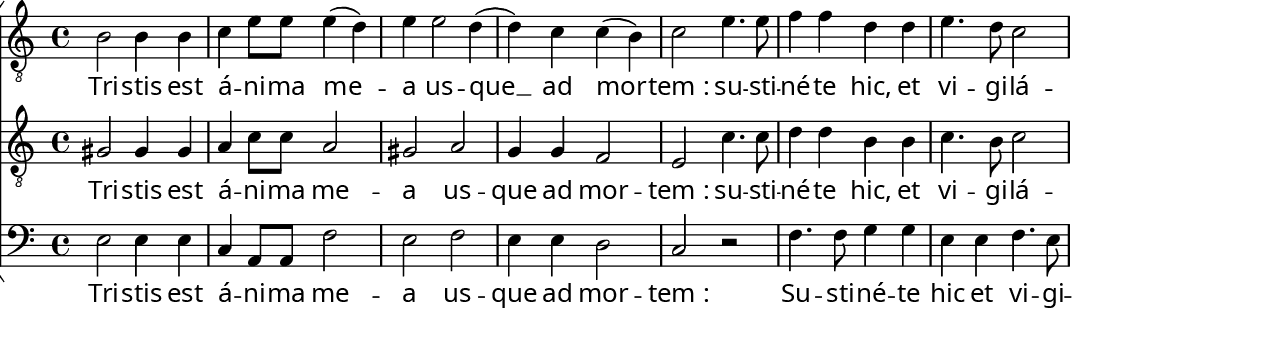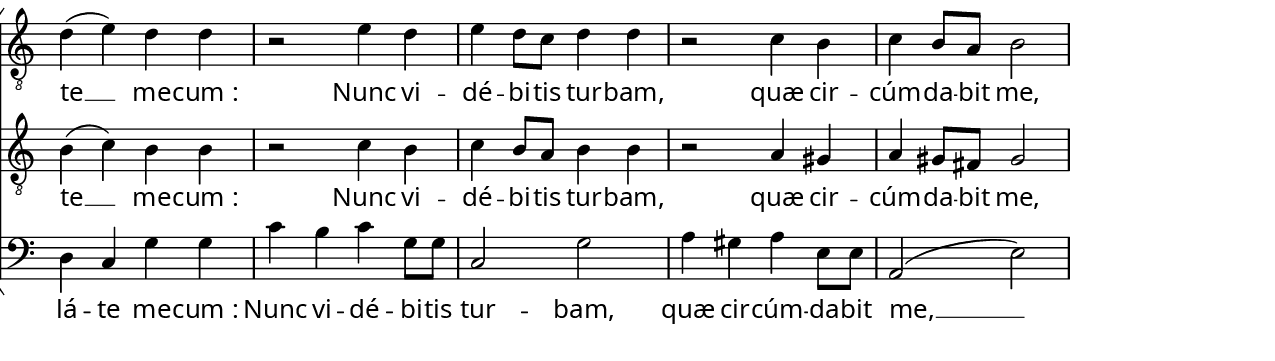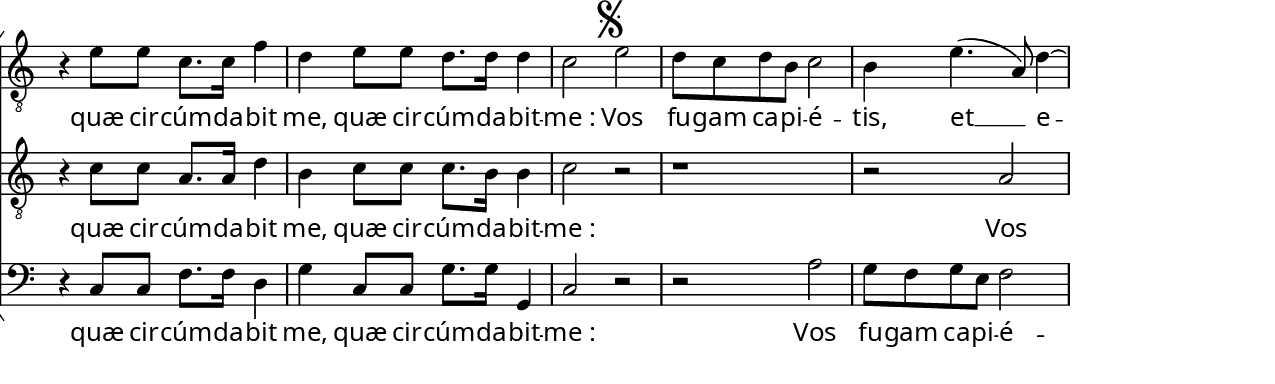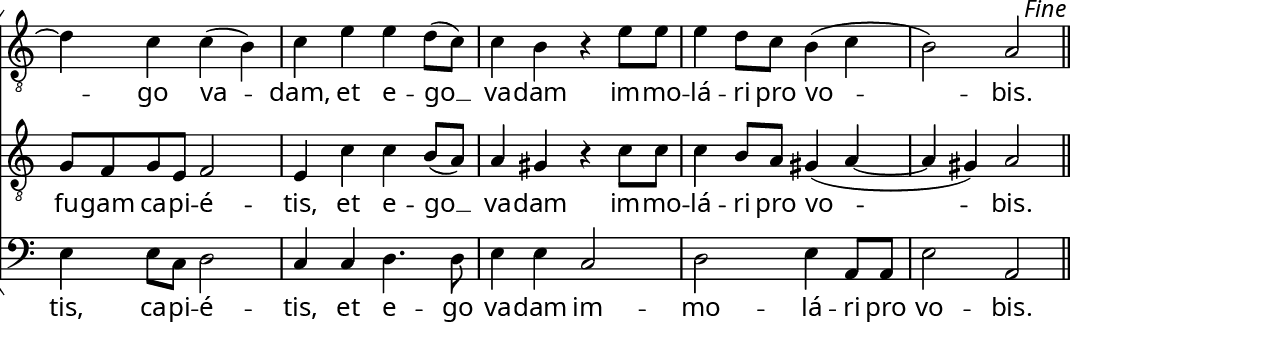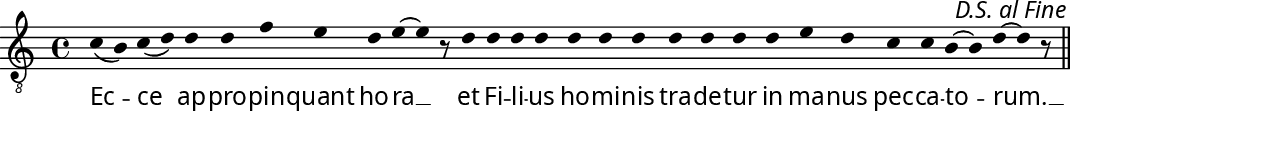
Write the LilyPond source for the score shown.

\header {
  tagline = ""
  composer = "Giovanni Battista Martini (1706-84)"
}
\include "english.ly"
\include "lilypond-book-preamble.ly"
\include "header.ly"

global = {
  \key c \major
  \time 4/4
}

sopMusic = \relative c' {
  \clef "treble_8"
  b2 b4 b | c e8 e e4( d) | e e2 d4( | d4) c c( b) | c2 e4. e8 | f4 f d d |
  e4. d8 c2 | d4(e) d d | r2 e4 d | e d8 c d4 d | r2 c4 b | c b8 a b2 |
  r4 e8 e c8. c16 f4 | d e8 e d8. d16 d4 | c2
  \mark \markup { \musicglyph #"scripts.segno" }
  e2 | d8 c d b c2 | b4 e4.( a,8) d4 ~ | d c c( b) | c e e d8( c) | c4 b r e8 e | e4 d8 c b4( c | b2) a \bar "||"
    \override Score.RehearsalMark #'break-visibility = #begin-of-line-invisible
    \override Score.RehearsalMark #'self-alignment-X = #RIGHT
    \override Score . RehearsalMark #'font-shape = #'italic
    \override Score.RehearsalMark #'font-size = #0.5
    \mark "Fine"
}
sopWords = \lyricmode {
  \set fontSize = #0.5
  %\set vocalName = "2. "
  %\set shortVocalName = "2. "
  Tri -- stis est | á -- ni -- ma me -- a us -- que __ ad mor -- tem_: su -- sti -- né -- te hic, et | vi -- gi -- lá -- te __ me -- cum_: Nunc vi -- dé -- bi -- tis tur -- bam, quæ cir -- cúm -- da -- bit me, quæ cir -- cúm -- da -- bit | me, quæ cir -- cúm -- da -- bit -- me_:  Vos fu -- gam ca -- pi -- é -- tis, et __ e -- go va -- dam, et e -- go __ | va -- dam im -- mo -- lá -- ri pro vo -- bis.
}

altoMusic = \relative c' {
  \clef "treble_8"
  gs2 gs4 gs | a c8 c a2 | gs a | g4 g f2 | e c'4. c8 | d4 d b b |
  c4. b8 c2 | b4( c) b b | r2 c4 b | c b8 a b4 b | r2 a4 gs | a gs8 fs gs2 |
  r4 c8 c a8. a16 d4 | b c8 c c8. b16 b4 | c2 r2 | r1 | r2 a |
  g8 f g e f2 | e4 c' c b8( a) | a4 gs r c8 c | c4 b8 a gs4( a ~ | a gs) a2 \bar "||" 
}

altoWords = \lyricmode {
  \set fontSize = #0.5
  Tri -- stis est | á -- ni -- ma me -- a us -- que ad mor -- tem_: su -- sti -- né -- te hic, et | vi -- gi -- lá -- te __ me -- cum_: Nunc vi -- dé -- bi -- tis tur -- bam, quæ cir -- cúm -- da -- bit me, quæ cir -- cúm -- da -- bit | me, quæ cir -- cúm -- da -- bit -- me_:  Vos fu -- gam ca -- pi -- é -- tis, et e -- go __ va -- dam im -- mo -- lá -- ri pro vo -- bis.
}

bassMusic = \relative a {
  \clef bass
  e2 e4 e | c a8 a f'2 | e f | e4 e d2 | c r | f4. f8 g4 g |
  e e f4. e8 | d4 c g' g | c b c g8 g | c,2 g' | a4 gs a e8 e | a,2( e') |
  r4 c8 c f8. f16 d4 | g c,8 c g'8. g16 g,4 | c2 r2 | r2 a' | g8 f g e f2 |
  e4 e8 c d2 | c4 c d4. d8 | e4 e c2 | d e4 a,8 a | e'2 a, \bar "||"
}

bassWords = \lyricmode {
  \set fontSize = #0.5
  Tri -- stis est | á -- ni -- ma me -- a us -- que ad mor -- tem_: Su -- sti -- né -- te | hic et vi -- gi -- lá -- te me -- cum_: | Nunc vi -- dé --  bi -- tis tur -- bam, | quæ cir -- cúm -- da -- bit me, __ quæ cir -- cúm -- da -- bit | me, quæ cir -- cúm -- da -- bit -- me_:  Vos fu -- gam ca -- pi -- é -- tis, ca -- pi -- é -- tis, et e -- go | va -- dam im -- mo -- lá -- ri pro | vo -- bis.
}

chantMusic = \relative c' {
  \clef "treble_8"
  \cadenzaOn
  c4( b) c( d) d d f e d e ~ e r8 d4 d d d d d d d d d d e d c c b ~ b d ~ d r8
  \cadenzaOff \bar "||"
  \override Score.RehearsalMark #'break-visibility = #begin-of-line-invisible
    \override Score.RehearsalMark #'self-alignment-X = #RIGHT
    \override Score . RehearsalMark #'font-shape = #'italic
    \override Score.RehearsalMark #'font-size = #0.5
    \mark "D.S. al Fine"
}


chantWords = \lyricmode {
  Ec -- ce ap -- pro -- pin -- quant ho -- ra __ et Fi -- li -- us ho -- mi -- nis tra -- de -- tur in ma -- nus pec -- ca -- to -- rum. __
}

%altoWords = \lyricmode {
%  \override StanzaNumber #'font-name = #"Garamond Premier Pro"
%  \override LyricText #'font-name = #"Garamond Premier Pro"
%}

\score {
  \new ChoirStaff <<
%    \new Lyrics = "sopranos"
    \new Staff = "women" <<
      \new Voice = "sopranos"{
%        \voiceOne
        << \global \sopMusic >>
      }
%      \new Voice = "altos" {
%        \voiceTwo
%        << \global \altoMusic >>
%      }
    >>
    \new Lyrics = "sopranos"

    \new Staff = "women2" <<
      \new Voice = "altos" {
%        \voiceTwo
        << \global \altoMusic >>
      }
    >>
    \new Lyrics = "altos"
    
    \new Staff = "men" <<
      %\new Lyrics = "bass"
      \new Voice = "bass" {
%        \voiceOne
        << \global \bassMusic >>
      }
    >>
    \context Lyrics = "sopranos" \lyricsto "sopranos" \sopWords
    \context Lyrics = "altos" \lyricsto "altos" \altoWords
    \context Lyrics = "bass" \lyricsto "bass" \bassWords
  >>
  \layout {
    \context {
      \Staff
    }
  }
}

\score {
  \new ChoirStaff <<
    \new Staff = "chant" <<
      \new Voice = "chant" \with {
      \remove "Stem_engraver"
    } {
        << \global \chantMusic >>
      }
    >>
    \new Lyrics = "chant"
    \context Lyrics = "chant" \lyricsto "chant" \chantWords
  >>
  \layout {
    \context {
      \Staff
    }
  }
}

